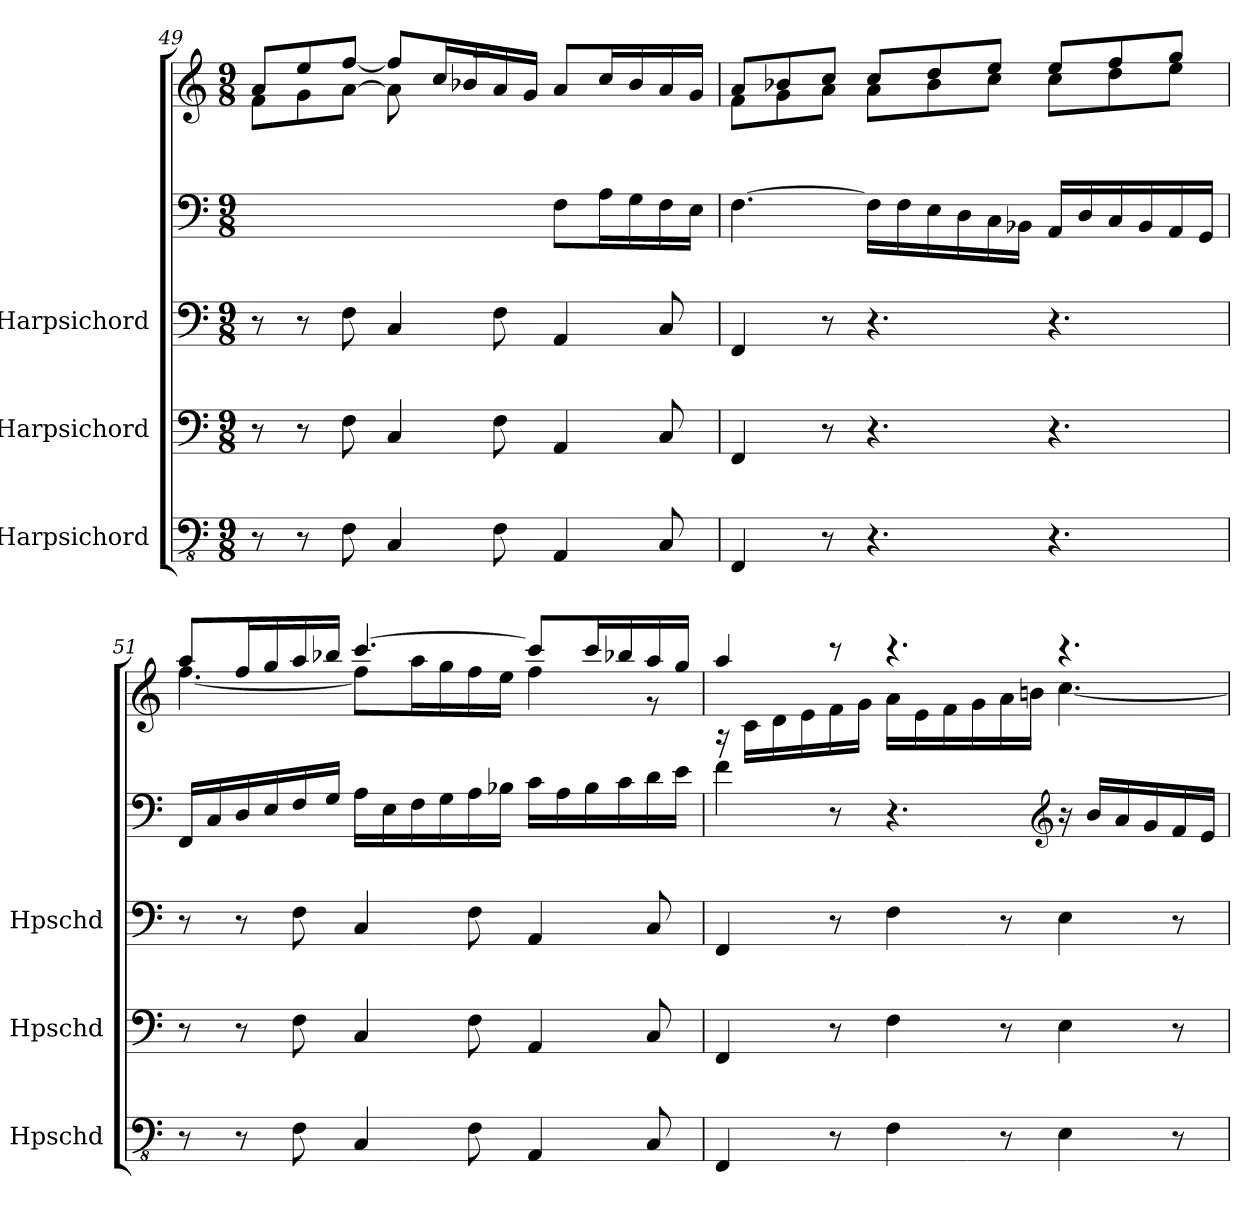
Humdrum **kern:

**kern	**kern	**kern	**kern	**kern
*part3	*part2	*part1	*part1	*part1
*staff5	*staff4	*staff3	*staff2	*staff1
*I"Harpsichord	*I"Harpsichord	*I"Harpsichord	*	*
*I'Hpschd	*I'Hpschd	*I'Hpschd	*	*
*clefFv4	*clefF4	*clefF4	*clefF4	*clefG2
*k[]	*k[]	*k[]	*k[]	*k[]
*M9/8	*M9/8	*M9/8	*M9/8	*M9/8
=49	=49	=49	=49	=49
*	*	*	*	*^
*	*	*	*	*	*^
8r	8r	8r	2ryy	8%9raa	8a/L	8f\L
8r	8r	8r	.	.	8ee/	8g\
8FF\	8F\	8F\	.	.	[8ff/J	[8a\J
4CC/	4C/	4C/	.	.	8ff/L]	8a\L]
.	.	.	16A/L	.	16cc/L	2ryy
.	.	.	16G/	.	16b-X/	.
8FF\	8F\	8F\	16F/	.	16a/	.
.	.	.	16E/JJ	.	16g/JJ	.
4AAA/	4AA/	4AA/	8F\L	.	8a/L	.
.	.	.	16A\L	.	16cc/L	.
.	.	.	16G\	.	16b-/	.
8CC/	8C/	8C/	16F\	.	16a/	8ryy
.	.	.	16E\JJ	.	16g/JJ	.
*	*	*	*	*	*v	*v
=50	=50	=50	=50	=50	=50
4FFF/	4FF/	4FF/	[4.F\	8a/L	8f\L
.	.	.	.	8b-X/	8g\
8r	8r	8r	.	8cc/J	8a\J
4.r	4.r	4.r	16F\LL]	8cc/L	8a\L
.	.	.	16F\	.	.
.	.	.	16E\	8dd/	8b-\
.	.	.	16D\	.	.
.	.	.	16C\	8ee/J	8cc\J
.	.	.	16BB-X\JJ	.	.
4.r	4.r	4.r	16AA/LL	8ee/L	8cc\L
.	.	.	16D/	.	.
.	.	.	16C/	8ff/	8dd\
.	.	.	16BB-/	.	.
.	.	.	16AA/	8gg/J	8ee\J
.	.	.	16GG/JJ	.	.
=51	=51	=51	=51	=51	=51
8r	8r	8r	16FF/LL	8aa/L	[4.ff\
.	.	.	16C/	.	.
8r	8r	8r	16D/	16ff/L	.
.	.	.	16E/	16gg/	.
8FF\	8F\	8F\	16F/	16aa/	.
.	.	.	16G/JJ	16bb-X/JJ	.
4CC/	4C/	4C/	16A\LL	[4.ccc/	8ff\L]
.	.	.	16E\	.	.
.	.	.	16F\	.	16aa\L
.	.	.	16G\	.	16gg\
8FF\	8F\	8F\	16A\	.	16ff\
.	.	.	16B-X\JJ	.	16ee\JJ
4AAA/	4AA/	4AA/	16c\LL	8ccc/L]	4ff\
.	.	.	16A\	.	.
.	.	.	16B-\	16ccc/L	.
.	.	.	16c\	16bb-X/	.
8CC/	8C/	8C/	16d\	16aa/	8r
.	.	.	16e\JJ	16gg/JJ	.
!!LO:PB:g=z	!!
=52	=52	=52	=52	=52	=52
4FFF/	4FF/	4FF/	4f\	4aa/	16r
.	.	.	.	.	16c\LL
.	.	.	.	.	16d\
.	.	.	.	.	16e\
8r	8r	8r	8r	8r	16f\
.	.	.	.	.	16g\JJ
4FF\	4F\	4F\	4.r	4.r	16a\LL
.	.	.	.	.	16e\
.	.	.	.	.	16f\
.	.	.	.	.	16g\
8r	8r	8r	.	.	16a\
.	.	.	.	.	16bn\JJ
*	*	*	*clefG2	*	*
4EE\	4E\	4E\	16r	4.r	[4.cc\
.	.	.	16b/LL	.	.
.	.	.	16a/	.	.
.	.	.	16g/	.	.
8r	8r	8r	16f/	.	.
.	.	.	16e/JJ	.	.
*	*	*	*	*v	*v
=	=	=	=	=
*-	*-	*-	*-	*-
